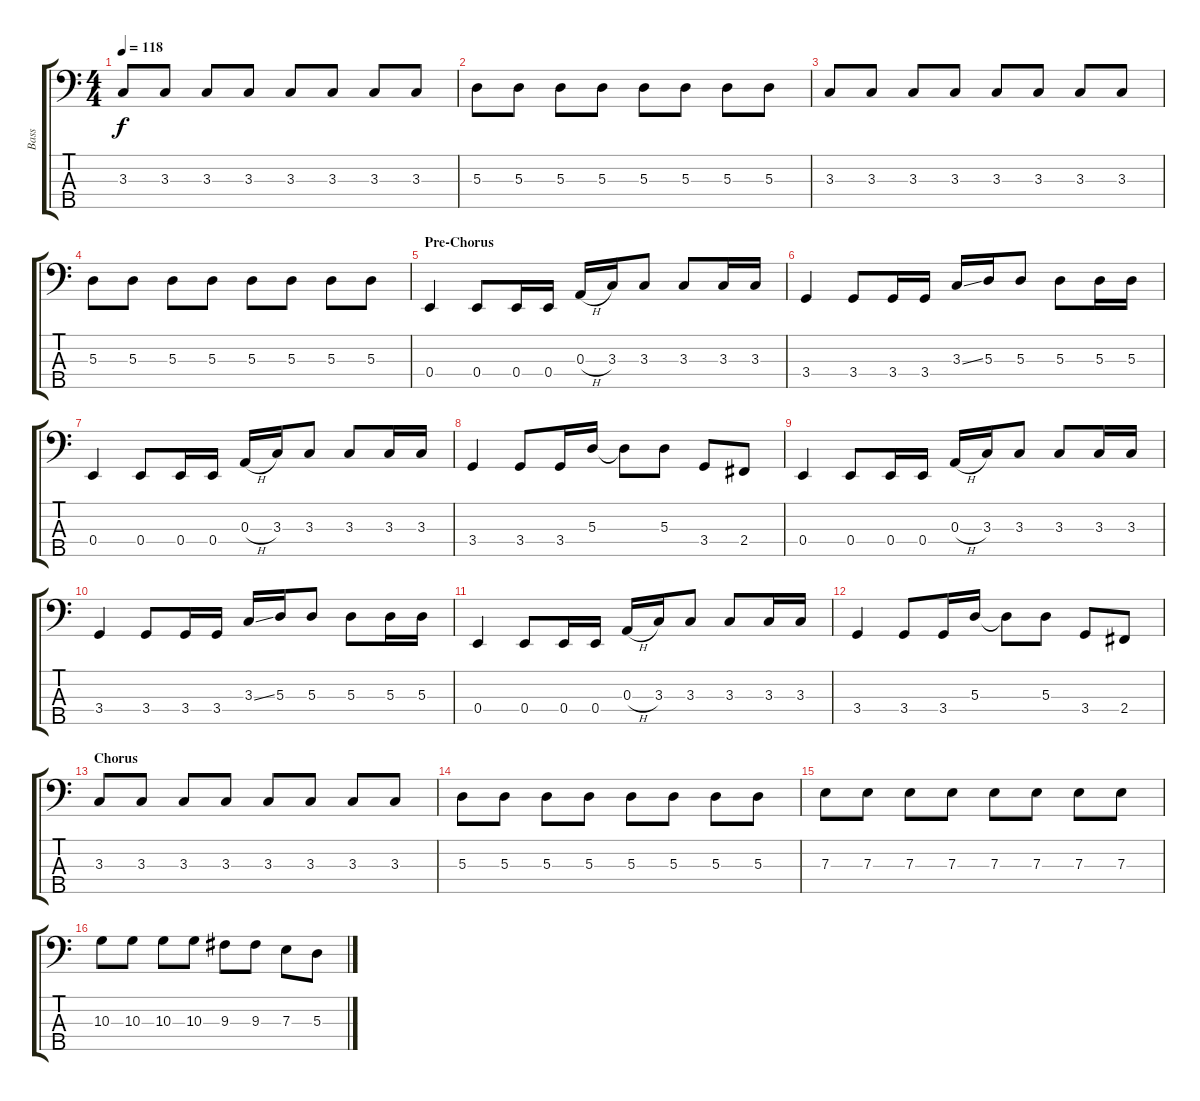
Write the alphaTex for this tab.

\track ("Bass" "Bass") {instrument electricbassfinger}
\staff {score tabs}
\tuning (G2 D2 A1 E1 B0) {hide}
\ts (4 4)
\tempo 118
\clef f4
\ks c
3.3.8{dy f} 3.3.8 3.3.8 3.3.8 3.3.8 3.3.8 3.3.8 3.3.8 |
5.3.8 5.3.8 5.3.8 5.3.8 5.3.8 5.3.8 5.3.8 5.3.8 |
3.3.8 3.3.8 3.3.8 3.3.8 3.3.8 3.3.8 3.3.8 3.3.8 |
5.3.8 5.3.8 5.3.8 5.3.8 5.3.8 5.3.8 5.3.8 5.3.8 |
\section ("" "Pre-Chorus")
0.4.4 0.4.8 0.4.16 0.4.16 0.3{h}.16 3.3.16 3.3.8 3.3.8 3.3.16 3.3.16 |
3.4.4 3.4.8 3.4.16 3.4.16 3.3{ss}.16 5.3.16 5.3.8 5.3.8 5.3.16 5.3.16 |
0.4.4 0.4.8 0.4.16 0.4.16 0.3{h}.16 3.3.16 3.3.8 3.3.8 3.3.16 3.3.16 |
3.4.4 3.4.8 3.4.16 5.3.16 5.3{t}.8 5.3.8 3.4.8 2.4.8 |
0.4.4 0.4.8 0.4.16 0.4.16 0.3{h}.16 3.3.16 3.3.8 3.3.8 3.3.16 3.3.16 |
3.4.4 3.4.8 3.4.16 3.4.16 3.3{ss}.16 5.3.16 5.3.8 5.3.8 5.3.16 5.3.16 |
0.4.4 0.4.8 0.4.16 0.4.16 0.3{h}.16 3.3.16 3.3.8 3.3.8 3.3.16 3.3.16 |
3.4.4 3.4.8 3.4.16 5.3.16 5.3{t}.8 5.3.8 3.4.8 2.4.8 |
\section ("" "Chorus")
3.3.8 3.3.8 3.3.8 3.3.8 3.3.8 3.3.8 3.3.8 3.3.8 |
5.3.8 5.3.8 5.3.8 5.3.8 5.3.8 5.3.8 5.3.8 5.3.8 |
7.3.8 7.3.8 7.3.8 7.3.8 7.3.8 7.3.8 7.3.8 7.3.8 |
10.3.8 10.3.8 10.3.8 10.3.8 9.3.8 9.3.8 7.3.8 5.3.8
